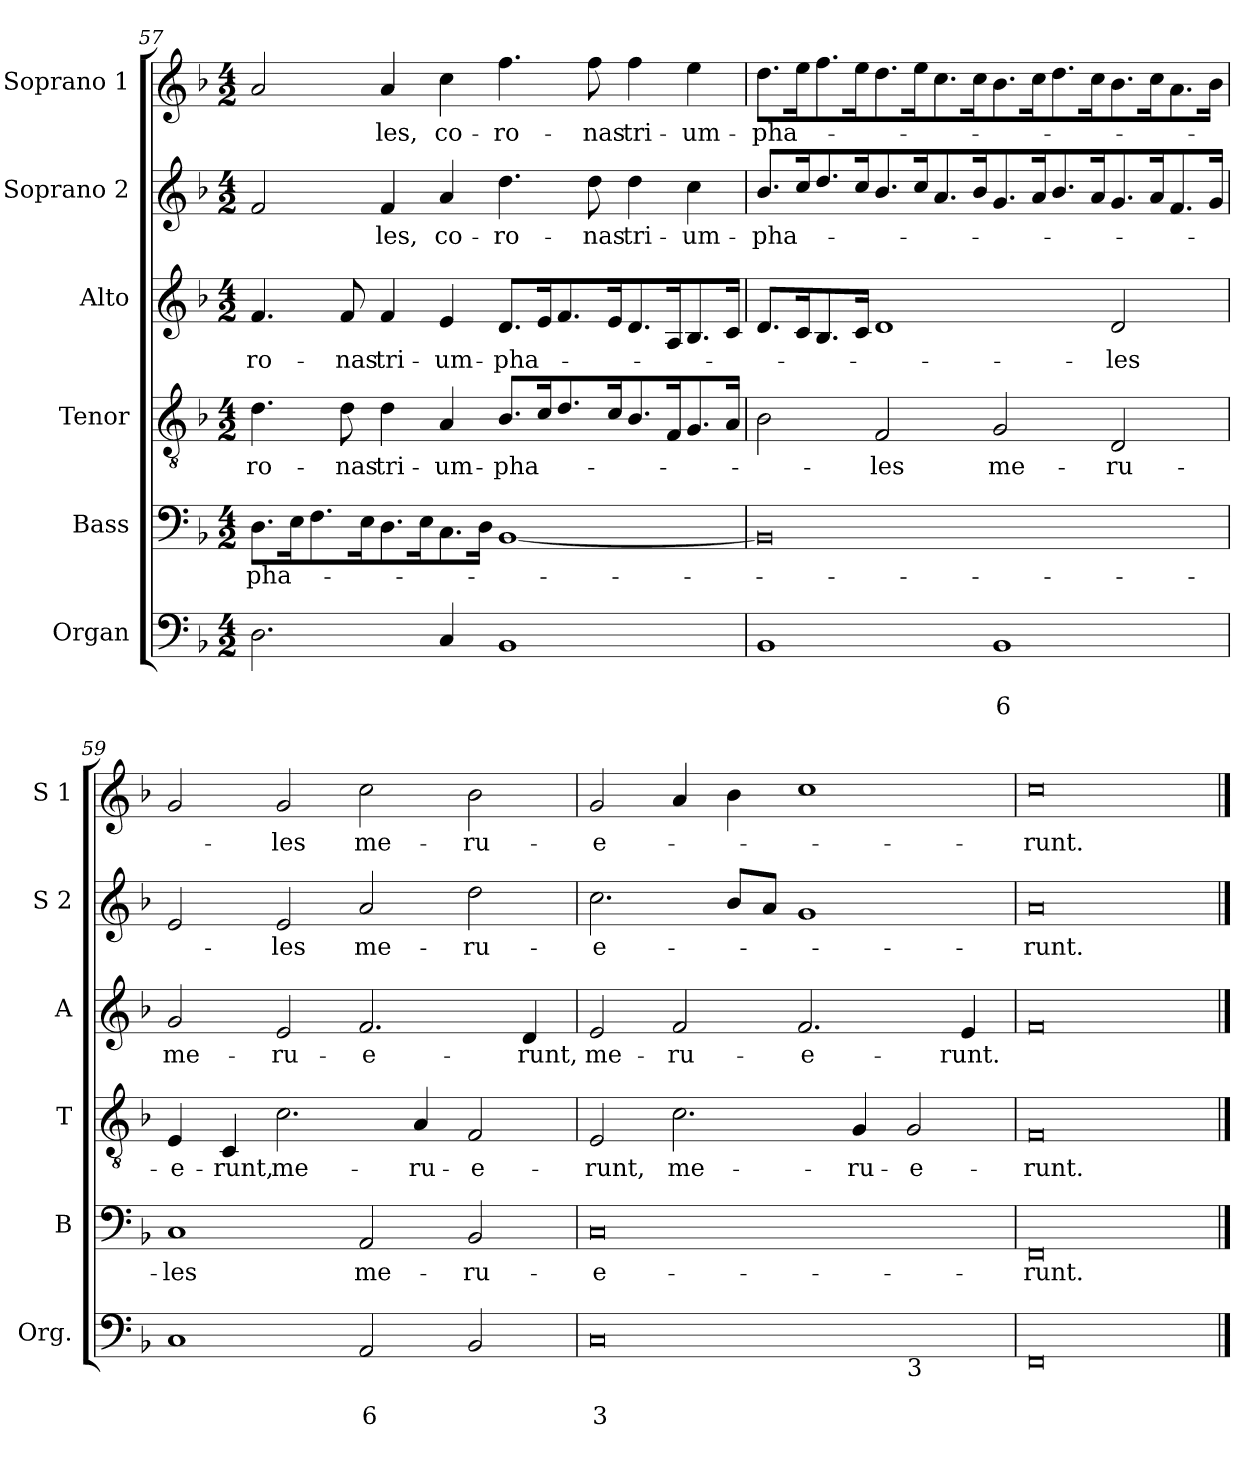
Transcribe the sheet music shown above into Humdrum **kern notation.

**kern	**text	**text	**kern	**text	**kern	**text	**kern	**text	**kern	**text	**kern	**text
*part6	*part6	*part6	*part5	*part5	*part4	*part4	*part3	*part3	*part2	*part2	*part1	*part1
*staff6	*staff6	*staff6	*staff5	*staff5	*staff4	*staff4	*staff3	*staff3	*staff2	*staff2	*staff1	*staff1
*I"Organ	*	*	*I"Bass	*	*I"Tenor	*	*I"Alto	*	*I"Soprano 2	*	*I"Soprano 1	*
*I'Org.	*	*	*I'B	*	*I'T	*	*I'A	*	*I'S 2	*	*I'S 1	*
!!LO:PB:g=z
*clefF4	*	*	*clefF4	*	*clefGv2	*	*clefG2	*	*clefG2	*	*clefG2	*
*k[b-]	*	*	*k[b-]	*	*k[b-]	*	*k[b-]	*	*k[b-]	*	*k[b-]	*
*F:	*	*	*F:	*	*F:	*	*F:	*	*F:	*	*F:	*
*M4/2	*	*	*M4/2	*	*M4/2	*	*M4/2	*	*M4/2	*	*M4/2	*
=57	=57	=57	=57	=57	=57	=57	=57	=57	=57	=57	=57	=57
!	!	!	!	!LO:LY:b	!	!LO:LY:b	!	!LO:LY:b	!	!	!	!
2.D\	.	.	8.D\L	-pha-	4.d\	-ro-	4.f/	-ro-	2f/	.	2a/	.
.	.	.	16E\k	.	.	.	.	.	.	.	.	.
.	.	.	8.F\	.	.	.	.	.	.	.	.	.
!	!	!	!	!	!	!LO:LY:b	!	!LO:LY:b	!	!	!	!
.	.	.	.	.	8d\	-nas	8f/	-nas	.	.	.	.
.	.	.	16E\k	.	.	.	.	.	.	.	.	.
!	!	!	!	!	!	!LO:LY:b	!	!LO:LY:b	!	!LO:LY:b	!	!LO:LY:b
.	.	.	8.D\	.	4d\	tri-	4f/	tri-	4f/	-les,	4a/	-les,
.	.	.	16E\k	.	.	.	.	.	.	.	.	.
!	!	!	!	!	!	!LO:LY:b	!	!LO:LY:b	!	!LO:LY:b	!	!LO:LY:b
4C/	.	.	8.C\	.	4A/	-um-	4e/	-um-	4a/	co-	4cc\	co-
.	.	.	16D\Jk	.	.	.	.	.	.	.	.	.
!	!	!	!	!	!	!LO:LY:b	!	!LO:LY:b	!	!LO:LY:b	!	!LO:LY:b
1BB-	.	.	[1BB-	.	8.B-/L	-pha-	8.d/L	-pha-	4.dd\	-ro-	4.ff\	-ro-
.	.	.	.	.	16c/k	.	16e/k	.	.	.	.	.
.	.	.	.	.	8.d/	.	8.f/	.	.	.	.	.
!	!	!	!	!	!	!	!	!	!	!LO:LY:b	!	!LO:LY:b
.	.	.	.	.	.	.	.	.	8dd\	-nas	8ff\	-nas
.	.	.	.	.	16c/k	.	16e/k	.	.	.	.	.
!	!	!	!	!	!	!	!	!	!	!LO:LY:b	!	!LO:LY:b
.	.	.	.	.	8.B-/	.	8.d/	.	4dd\	tri-	4ff\	tri-
.	.	.	.	.	16F/k	.	16A/k	.	.	.	.	.
!	!	!	!	!	!	!	!	!	!	!LO:LY:b	!	!LO:LY:b
.	.	.	.	.	8.G/	.	8.B-/	.	4cc\	-um-	4ee\	-um-
.	.	.	.	.	16A/Jk	.	16c/Jk	.	.	.	.	.
=58	=58	=58	=58	=58	=58	=58	=58	=58	=58	=58	=58	=58
!	!	!	!	!	!	!	!	!	!	!LO:LY:b	!	!LO:LY:b
1BB-	.	.	0BB-]	.	2B-\	.	8.d/L	.	8.b-/L	-pha-	8.dd\L	-pha-
.	.	.	.	.	.	.	16c/k	.	16cc/k	.	16ee\k	.
.	.	.	.	.	.	.	8.B-/	.	8.dd/	.	8.ff\	.
.	.	.	.	.	.	.	16c/Jk	.	16cc/k	.	16ee\k	.
!	!	!	!	!	!	!LO:LY:b	!	!	!	!	!	!
.	.	.	.	.	2F/	-les	1d	.	8.b-/	.	8.dd\	.
.	.	.	.	.	.	.	.	.	16cc/k	.	16ee\k	.
.	.	.	.	.	.	.	.	.	8.a/	.	8.cc\	.
.	.	.	.	.	.	.	.	.	16b-/k	.	16cc\k	.
!	!	!LO:LY:b	!	!	!	!LO:LY:b	!	!	!	!	!	!
1BB-	.	6	.	.	2G/	me-	.	.	8.g/	.	8.b-\	.
.	.	.	.	.	.	.	.	.	16a/k	.	16cc\k	.
.	.	.	.	.	.	.	.	.	8.b-/	.	8.dd\	.
.	.	.	.	.	.	.	.	.	16a/k	.	16cc\k	.
!	!	!	!	!	!	!LO:LY:b	!	!LO:LY:b	!	!	!	!
.	.	.	.	.	2D/	-ru-	2d/	-les	8.g/	.	8.b-\	.
.	.	.	.	.	.	.	.	.	16a/k	.	16cc\k	.
.	.	.	.	.	.	.	.	.	8.f/	.	8.a\	.
.	.	.	.	.	.	.	.	.	16g/Jk	.	16b-\Jk	.
!!LO:LB:g=z
=59	=59	=59	=59	=59	=59	=59	=59	=59	=59	=59	=59	=59
!	!	!	!	!LO:LY:b	!	!LO:LY:b	!	!LO:LY:b	!	!	!	!
1C	.	.	1C	-les	4E/	-e-	2g/	me-	2e/	.	2g/	.
!	!	!	!	!	!	!LO:LY:b	!	!	!	!	!	!
.	.	.	.	.	4C/	-runt,	.	.	.	.	.	.
!	!	!	!	!	!	!LO:LY:b	!	!LO:LY:b	!	!LO:LY:b	!	!LO:LY:b
.	.	.	.	.	2.c\	me-	2e/	-ru-	2e/	-les	2g/	-les
!	!	!LO:LY:b	!	!LO:LY:b	!	!	!	!LO:LY:b	!	!LO:LY:b	!	!LO:LY:b
2AA/	.	6	2AA/	me-	.	.	2.f/	-e-	2a/	me-	2cc\	me-
!	!	!	!	!	!	!LO:LY:b	!	!	!	!	!	!
.	.	.	.	.	4A/	-ru-	.	.	.	.	.	.
!	!	!	!	!LO:LY:b	!	!LO:LY:b	!	!	!	!LO:LY:b	!	!LO:LY:b
2BB-/	.	.	2BB-/	-ru-	2F/	-e-	.	.	2dd\	-ru-	2b-\	-ru-
!	!	!	!	!	!	!	!	!LO:LY:b	!	!	!	!
.	.	.	.	.	.	.	4d/	-runt,	.	.	.	.
=60	=60	=60	=60	=60	=60	=60	=60	=60	=60	=60	=60	=60
!	!	!LO:LY:b	!	!LO:LY:b	!	!LO:LY:b	!	!LO:LY:b	!	!LO:LY:b	!	!LO:LY:b
*^	*	*	*	*	*	*	*	*	*	*	*	*
0C	1.ryy	.	3	0C	-e-	2E/	-runt,	2e/	me-	2.cc\	-e-	2g/	-e-
!	!	!	!	!	!	!	!LO:LY:b	!	!LO:LY:b	!	!	!	!
.	.	.	.	.	.	2.c\	me-	2f/	-ru-	.	.	4a/	.
.	.	.	.	.	.	.	.	.	.	8b-/L	.	4b-\	.
.	.	.	.	.	.	.	.	.	.	8a/J	.	.	.
!	!	!	!	!	!	!	!	!	!LO:LY:b	!	!	!	!
.	.	.	.	.	.	.	.	2.f/	-e-	1g	.	1cc	.
!	!	!	!	!	!	!	!LO:LY:b	!	!	!	!	!	!
.	.	.	.	.	.	4G/	-ru-	.	.	.	.	.	.
!	!LO:TX:b:t=3	!	!	!	!	!	!	!	!	!	!	!	!
!	!	!	!	!	!	!	!LO:LY:b	!	!	!	!	!	!
.	2ryy	.	.	.	.	2G/	-e-	.	.	.	.	.	.
!	!	!	!	!	!	!	!	!	!LO:LY:b	!	!	!	!
.	.	.	.	.	.	.	.	4e/	-runt.	.	.	.	.
=61	=61	=61	=61	=61	=61	=61	=61	=61	=61	=61	=61	=61	=61
!	!	!	!	!	!LO:LY:b	!	!LO:LY:b	!	!	!	!LO:LY:b	!	!LO:LY:b
*v	*v	*	*	*	*	*	*	*	*	*	*	*	*
0FF	.	.	0FF	-runt.	0F	-runt.	0f	.	0a	-runt.	0cc	-runt.
==	==	==	==	==	==	==	==	==	==	==	==	==
*-	*-	*-	*-	*-	*-	*-	*-	*-	*-	*-	*-	*-
